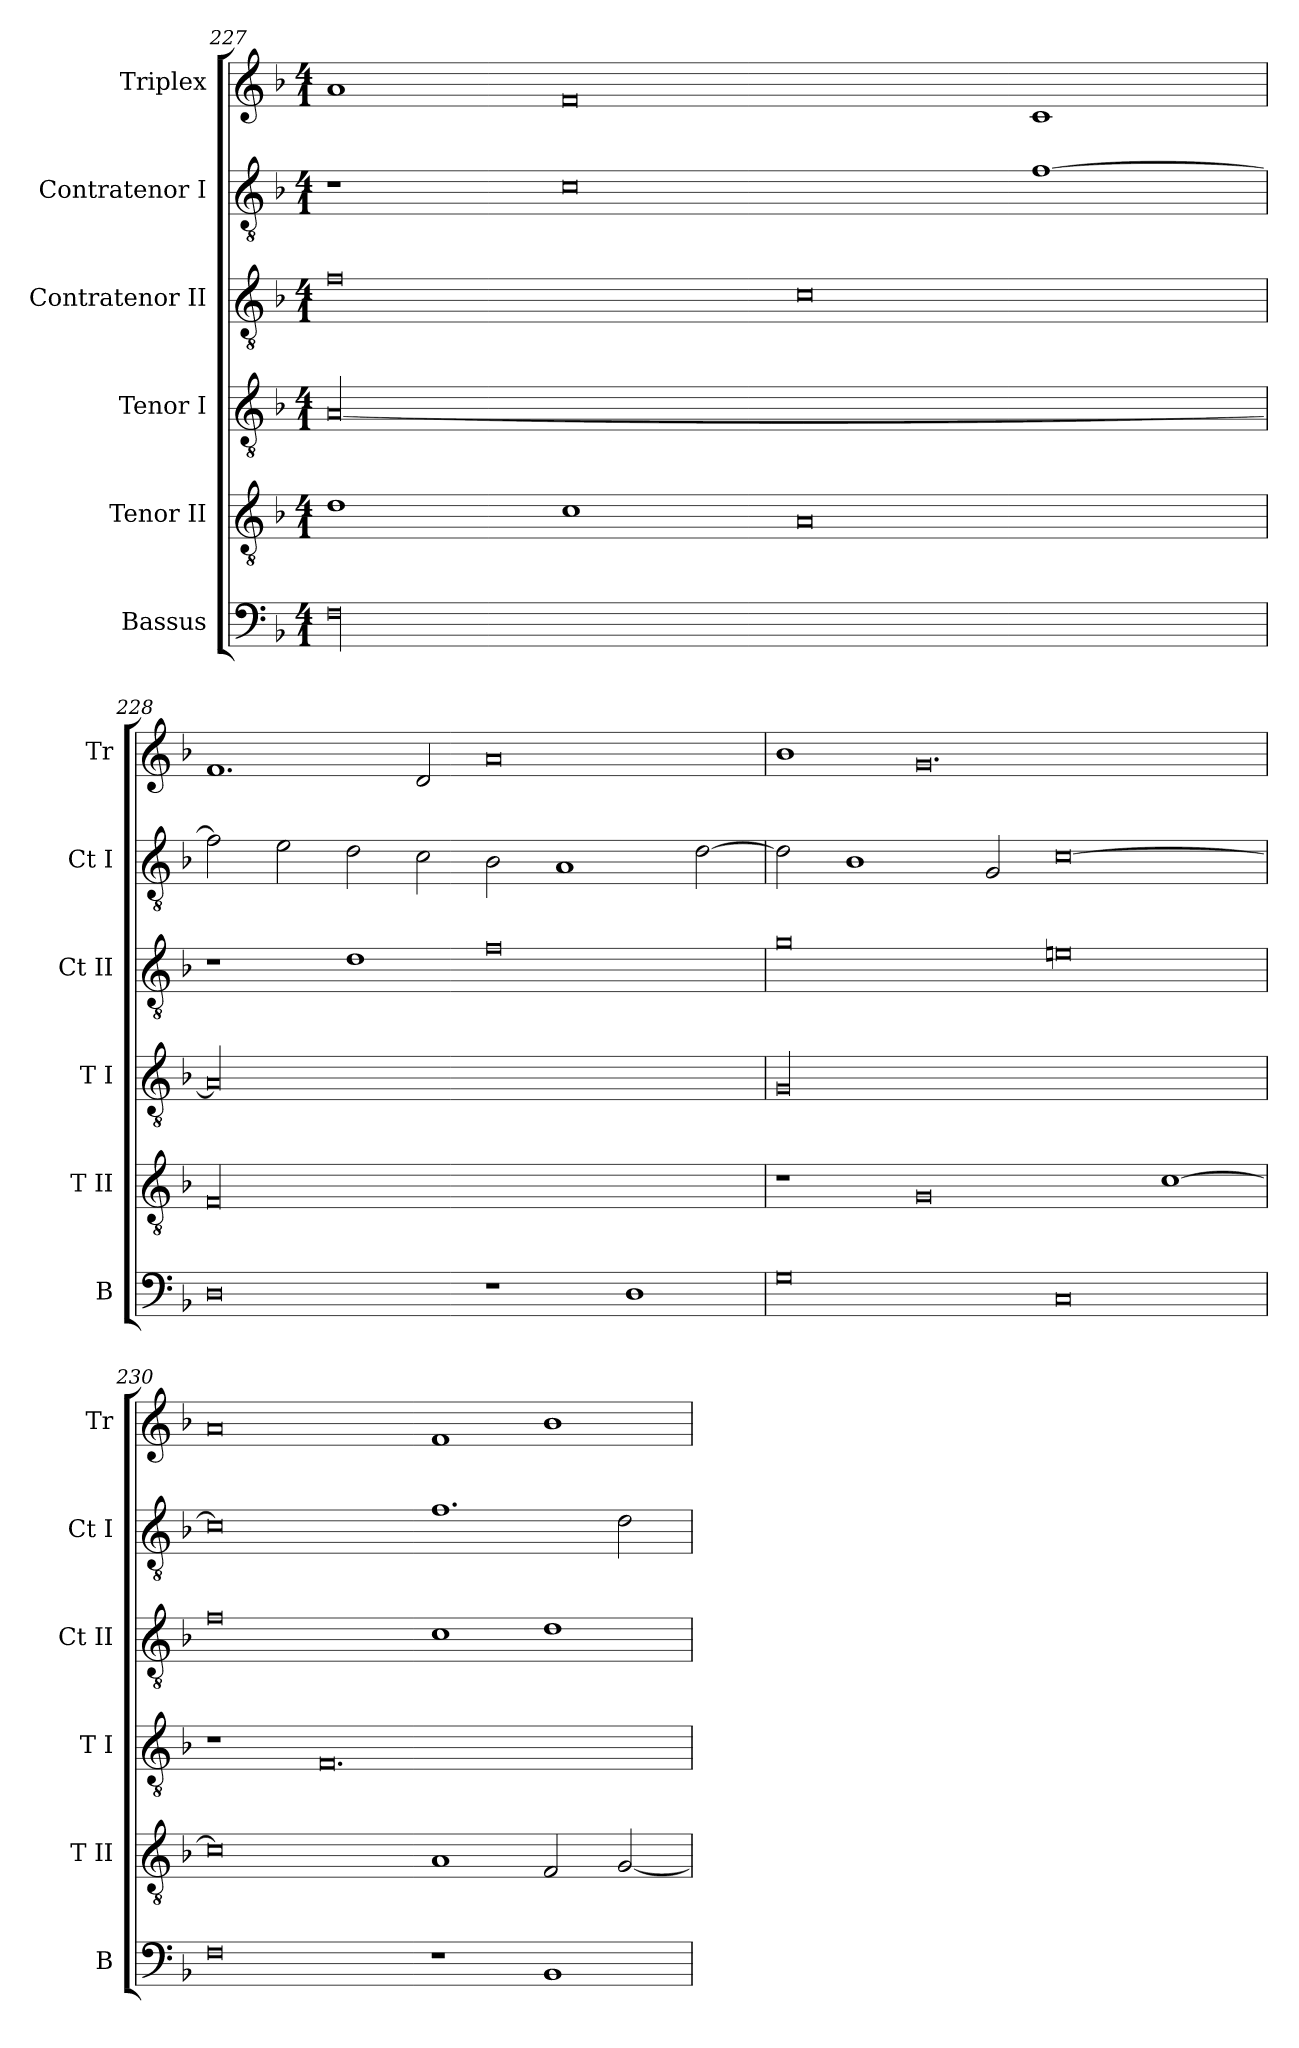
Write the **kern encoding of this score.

**kern	**kern	**kern	**kern	**kern	**kern
*part6	*part5	*part4	*part3	*part2	*part1
*staff6	*staff5	*staff4	*staff3	*staff2	*staff1
*I"Bassus	*I"Tenor II	*I"Tenor I	*I"Contratenor II	*I"Contratenor I	*I"Triplex
*I'B	*I'T II	*I'T I	*I'Ct II	*I'Ct I	*I'Tr
*clefF4	*clefGv2	*clefGv2	*clefGv2	*clefGv2	*clefG2
*	*ITrd7c12	*ITrd7c12	*ITrd7c12	*ITrd7c12	*
*k[b-]	*k[b-]	*k[b-]	*k[b-]	*k[b-]	*k[b-]
*F:	*F:	*F:	*F:	*F:	*F:
*M4/1	*M4/1	*M4/1	*M4/1	*M4/1	*M4/1
=227	=227	=227	=227	=227	=227
00Fi	1Di	[<00AAi	0Fi	1r	1ai
.	1Ci	.	.	0Ci	0fi
.	0AAi	.	0Ci	.	.
.	.	.	.	[>1Fi	1ci
=228`	=228`	=228`	=228`	=228`	=228`
0Di	00FFi	00AAi]	1r	2Fi\]	1.fi
.	.	.	.	2Ei\	.
.	.	.	1Di	2Di\	.
.	.	.	.	2Ci\	2di/
1r	.	.	0Fi	2BB-i\	0ai
.	.	.	.	1AAi	.
1Di	.	.	.	.	.
.	.	.	.	[>2Di\	.
!!LO:PB:g=z
=229`	=229`	=229`	=229`	=229`	=229`
0Gi	1r	00GGi	0Gi	2Di\]	1b-i
.	.	.	.	1BB-i	.
.	0GGi	.	.	.	0.gi
.	.	.	.	2GGi/	.
0Ci	.	.	0Eni	[>0Ci	.
.	[>1Ci	.	.	.	.
=230`	=230`	=230`	=230`	=230`	=230`
0Fi	0Ci]	1r	0Fi	0Ci]	0ai
.	.	0.FFi	.	.	.
1r	1AAi	.	1Ci	1.Fi	1fi
1BB-i	2FFi/	.	1Di	.	1b-i
.	[<2GGi/	.	.	2Di\	.
=`	=`	=`	=`	=`	=`
*-	*-	*-	*-	*-	*-
